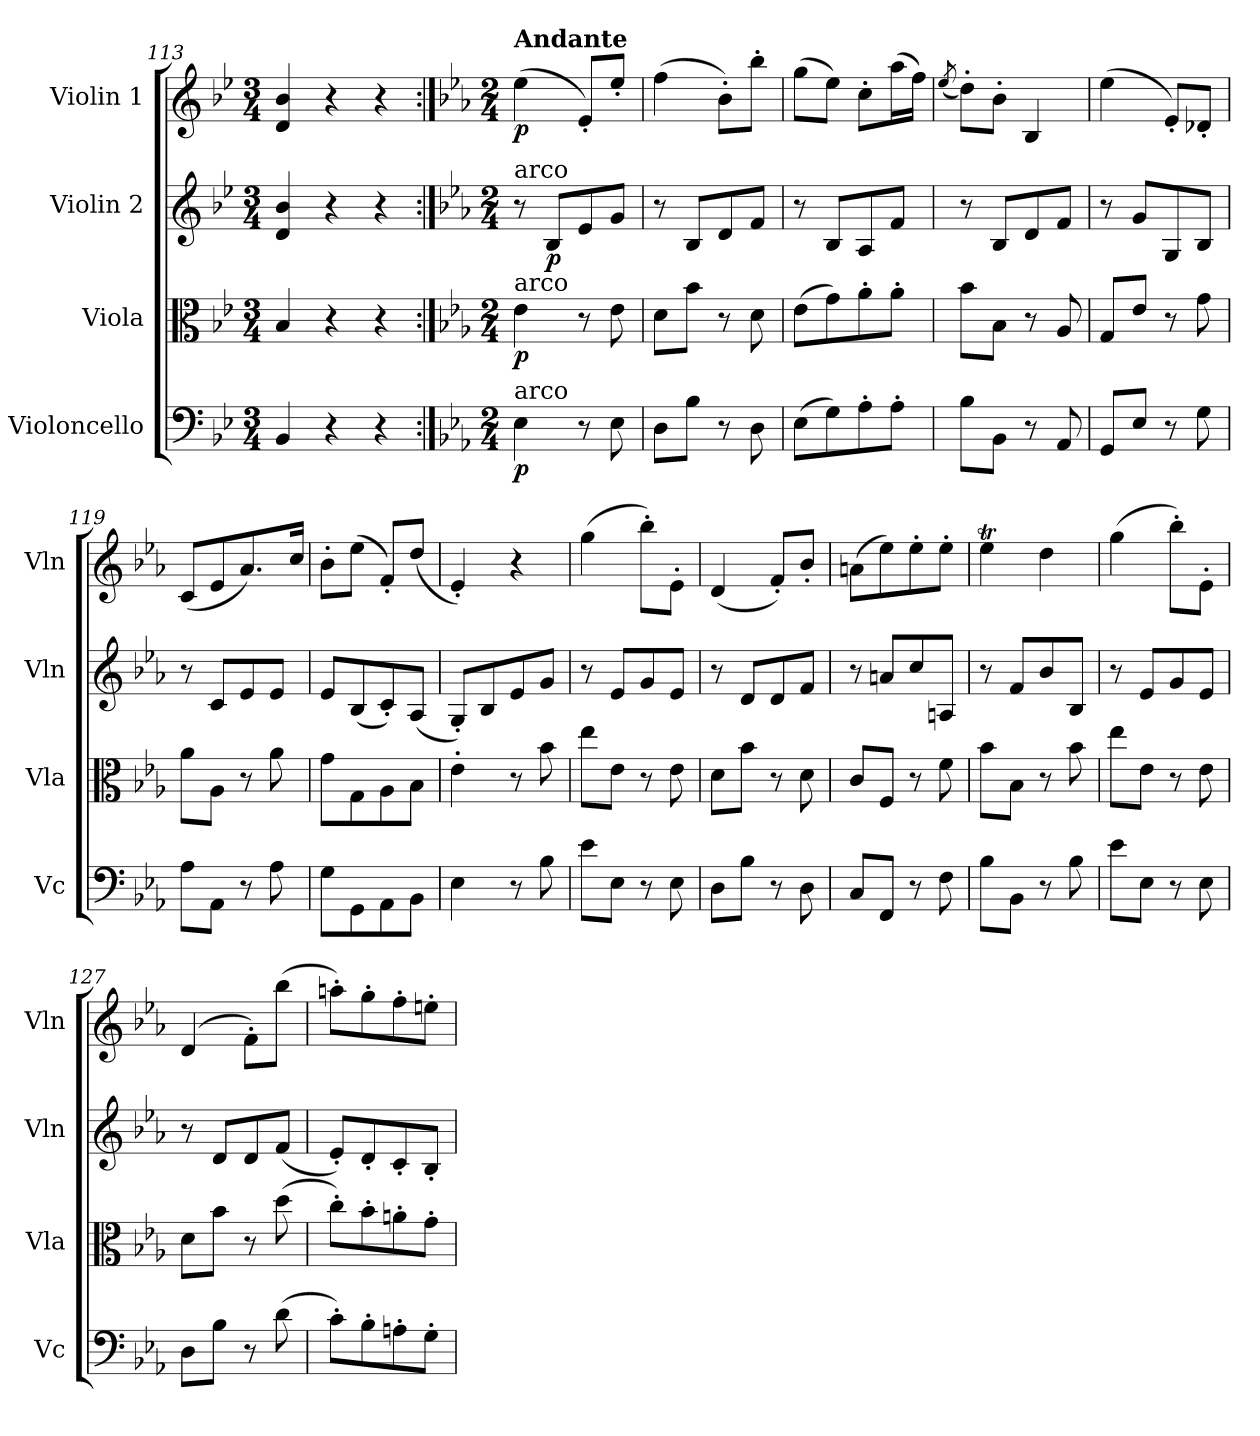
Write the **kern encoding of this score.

**kern	**dynam	**kern	**dynam	**kern	**dynam	**kern	**dynam
*part4	*part4	*part3	*part3	*part2	*part2	*part1	*part1
*staff4	*staff4	*staff3	*staff3	*staff2	*staff2	*staff1	*staff1
*I"Violoncello	*	*I"Viola	*	*I"Violin 2	*	*I"Violin 1	*
*I'Vc	*	*I'Vla	*	*I'Vln	*	*I'Vln	*
*clefF4	*	*clefC3	*	*clefG2	*	*clefG2	*
*k[b-e-]	*	*k[b-e-]	*	*k[b-e-]	*	*k[b-e-]	*
*M3/4	*	*M3/4	*	*M3/4	*	*M3/4	*
=113	=113	=113	=113	=113	=113	=113	=113
4BB-/	.	4B-/	.	4d/ 4b-/	.	4d/ 4b-/	.
4r	.	4r	.	4r	.	4r	.
4r	.	4r	.	4r	.	4r	.
!!LO:PB:g=z
=114:|!	=114:|!	=114:|!	=114:|!	=114:|!	=114:|!	=114:|!	=114:|!
*k[b-e-a-]	*	*k[b-e-a-]	*	*k[b-e-a-]	*	*k[b-e-a-]	*
*M2/4	*	*M2/4	*	*M2/4	*	*M2/4	*
!	!	!	!	!	!	!LO:TX:a:B:t=Andante	!
!	!	!	!	!LO:TX:a:t=arco	!	!	!
!	!	!LO:TX:a:t=arco	!	!	!	!	!
!LO:TX:a:t=arco	!	!	!	!	!	!	!
!	!LO:DY:b	!	!LO:DY:b	!	!	!	!LO:DY:b
4E-\	p	4e-\	p	8r	.	(>4ee-\	p
!	!	!	!	!	!LO:DY:b	!	!
.	.	.	.	8B-/L	p	.	.
8r	.	8r	.	8e-/	.	8e-'/L)	.
8E-\	.	8e-\	.	8g/J	.	8ee-'/J	.
=115	=115	=115	=115	=115	=115	=115	=115
8D\L	.	8d\L	.	8r	.	(>4ff\	.
8B-\J	.	8b-\J	.	8B-/L	.	.	.
8r	.	8r	.	8d/	.	8b-'\L)	.
8D\	.	8d\	.	8f/J	.	8bb-'\J	.
=116	=116	=116	=116	=116	=116	=116	=116
(>8E-\L	.	(>8e-\L	.	8r	.	(>8gg\L	.
8G\)	.	8g\)	.	8B-/L	.	8ee-\J)	.
8A-'\	.	8a-'\	.	8A-/	.	8cc'\L	.
8A-'\J	.	8a-'\J	.	8f/J	.	(>16aa-\L	.
.	.	.	.	.	.	16ff\JJ)	.
=117	=117	=117	=117	=117	=117	=117	=117
.	.	.	.	.	.	(<8qee-/	.
8B-\L	.	8b-\L	.	8r	.	8dd'\L)	.
8BB-\J	.	8B-\J	.	8B-/L	.	8b-'\J	.
8r	.	8r	.	8d/	.	4B-/	.
8AA-/	.	8A-/	.	8f/J	.	.	.
=118	=118	=118	=118	=118	=118	=118	=118
8GG/L	.	8G/L	.	8r	.	(>4ee-\	.
8E-/J	.	8e-/J	.	8g/L	.	.	.
8r	.	8r	.	8G/	.	8e-'/L)	.
8G\	.	8g\	.	8B-/J	.	8d-X'/J	.
=119	=119	=119	=119	=119	=119	=119	=119
8A-\L	.	8a-\L	.	8r	.	(<8c/L	.
8AA-\J	.	8A-\J	.	8c/L	.	8e-/	.
8r	.	8r	.	8e-/	.	8.a-/)	.
8A-\	.	8a-\	.	8e-/J	.	.	.
.	.	.	.	.	.	16cc/Jk	.
=120	=120	=120	=120	=120	=120	=120	=120
8G\L	.	8g\L	.	8e-/L	.	8b-'\L	.
8GG\	.	8G\	.	(<8B-/	.	(>8ee-\J	.
8AA-\	.	8A-\	.	8c'/)	.	8f'/L)	.
8BB-\J	.	8B-\J	.	(<8A-/J	.	(<8dd/J	.
!!LO:LB:g=z
=121	=121	=121	=121	=121	=121	=121	=121
4E-\	.	4e-'\	.	8G'/L)	.	4e-'/)	.
.	.	.	.	8B-/	.	.	.
8r	.	8r	.	8e-/	.	4r	.
8B-\	.	8b-\	.	8g/J	.	.	.
=122	=122	=122	=122	=122	=122	=122	=122
8e-\L	.	8ee-\L	.	8r	.	(>4gg\	.
8E-\J	.	8e-\J	.	8e-/L	.	.	.
8r	.	8r	.	8g/	.	8bb-'\L)	.
8E-\	.	8e-\	.	8e-/J	.	8e-'\J	.
=123	=123	=123	=123	=123	=123	=123	=123
8D\L	.	8d\L	.	8r	.	(<4d/	.
8B-\J	.	8b-\J	.	8d/L	.	.	.
8r	.	8r	.	8d/	.	8f'/L)	.
8D\	.	8d\	.	8f/J	.	8b-'/J	.
=124	=124	=124	=124	=124	=124	=124	=124
8C/L	.	8c/L	.	8r	.	(>8an\L	.
8FF/J	.	8F/J	.	8an/L	.	8ee-\)	.
8r	.	8r	.	8cc/	.	8ee-'\	.
8F\	.	8f\	.	8An/J	.	8ee-'\J	.
=125	=125	=125	=125	=125	=125	=125	=125
8B-\L	.	8b-\L	.	8r	.	4ee-T\	.
8BB-\J	.	8B-\J	.	8f/L	.	.	.
8r	.	8r	.	8b-/	.	4dd\	.
8B-\	.	8b-\	.	8B-/J	.	.	.
=126	=126	=126	=126	=126	=126	=126	=126
8e-\L	.	8ee-\L	.	8r	.	(>4gg\	.
8E-\J	.	8e-\J	.	8e-/L	.	.	.
8r	.	8r	.	8g/	.	8bb-'\L)	.
8E-\	.	8e-\	.	8e-/J	.	8e-'\J	.
=127	=127	=127	=127	=127	=127	=127	=127
8D\L	.	8d\L	.	8r	.	(>4d/	.
8B-\J	.	8b-\J	.	8d/L	.	.	.
8r	.	8r	.	8d/	.	8f'\L)	.
(>8d\	.	(>8dd\	.	(<8f/J	.	(>8bb-\J	.
=128	=128	=128	=128	=128	=128	=128	=128
8c'\L)	.	8cc'\L)	.	8e-'/L)	.	8aan'\L)	.
8B-'\	.	8b-'\	.	8d'/	.	8gg'\	.
8An'\	.	8an'\	.	8c'/	.	8ff'\	.
8G'\J	.	8g'\J	.	8B-'/J	.	8een'\J	.
=	=	=	=	=	=	=	=
*-	*-	*-	*-	*-	*-	*-	*-
